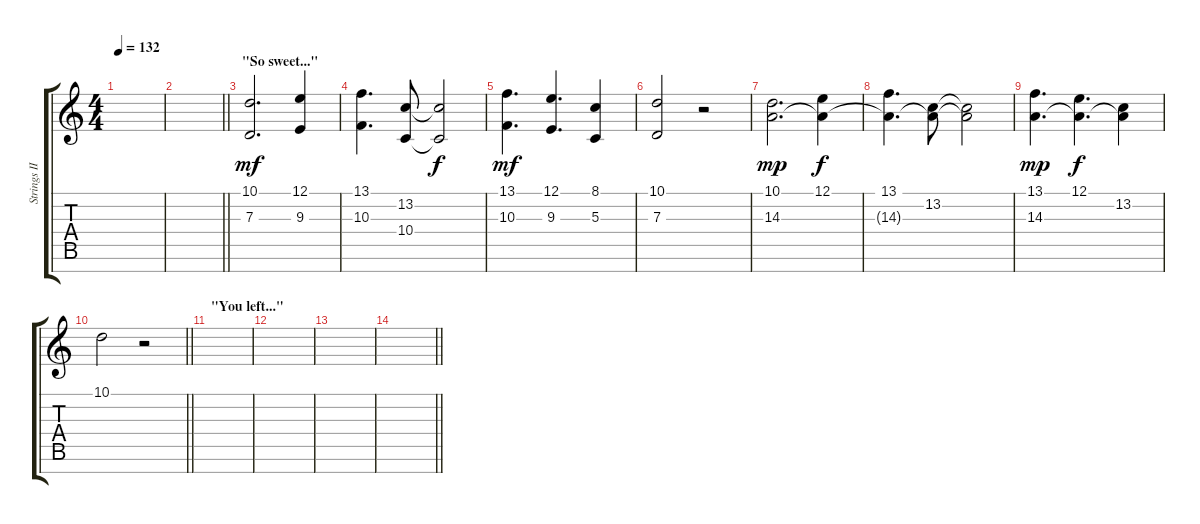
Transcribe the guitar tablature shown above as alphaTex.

\track ("Strings II" "Strings II") {instrument stringensemble1}
\staff {score tabs}
\tuning (E4 B3 G3 D3 A2 E2 B1) {hide}
\ts (4 4)
\tempo 132
\clef g2
\ks c
|
\barLineRight lightlight
|
\section ("" "\"So sweet...\"")
(10.1 7.3).2{d dy mf} (12.1 9.3).4 |
(13.1 10.3).4{d} (13.2 10.4).8 (13.2{t} 10.4{t}).2{dy f} |
(13.1 10.3).4{d dy mf} (12.1 9.3).4{d} (8.1 5.3).4 |
(10.1 7.3).2 r.2 |
(10.1 14.3).2{d dy mp} (12.1 14.3{t}).4{dy f} |
(13.1 14.3{t}).4{d} (13.2 14.3{t}).8 (13.2{t} 14.3{t}).2 |
(13.1 14.3).4{d dy mp} (12.1 14.3{t}).4{d dy f} (13.2 14.3{t}).4 |
\barLineRight lightlight
10.1.2 r.2 |
\section ("" "\"You left...\"")
|
|
|
\barLineRight lightlight
